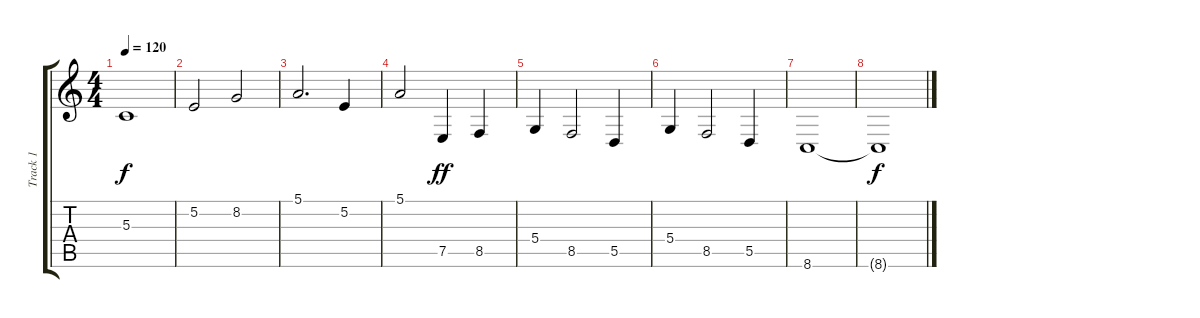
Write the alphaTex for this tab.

\track ("Track 1" "Track 1") {instrument trombone}
\staff {score tabs}
\tuning (E4 B3 G3 D3 A2 E2) {hide}
\ts (4 4)
\tempo 120
\clef g2
\ks c
5.3.1{dy f instrument clarinet} |
5.2.2 8.2.2 |
5.1.2{d} 5.2.4 |
5.1.2 7.5.4{dy ff instrument bassoon} 8.5.4 |
5.4.4 8.5.2 5.5.4 |
5.4.4 8.5.2 5.5.4 |
8.6.1 |
8.6{t}.1{dy f}
